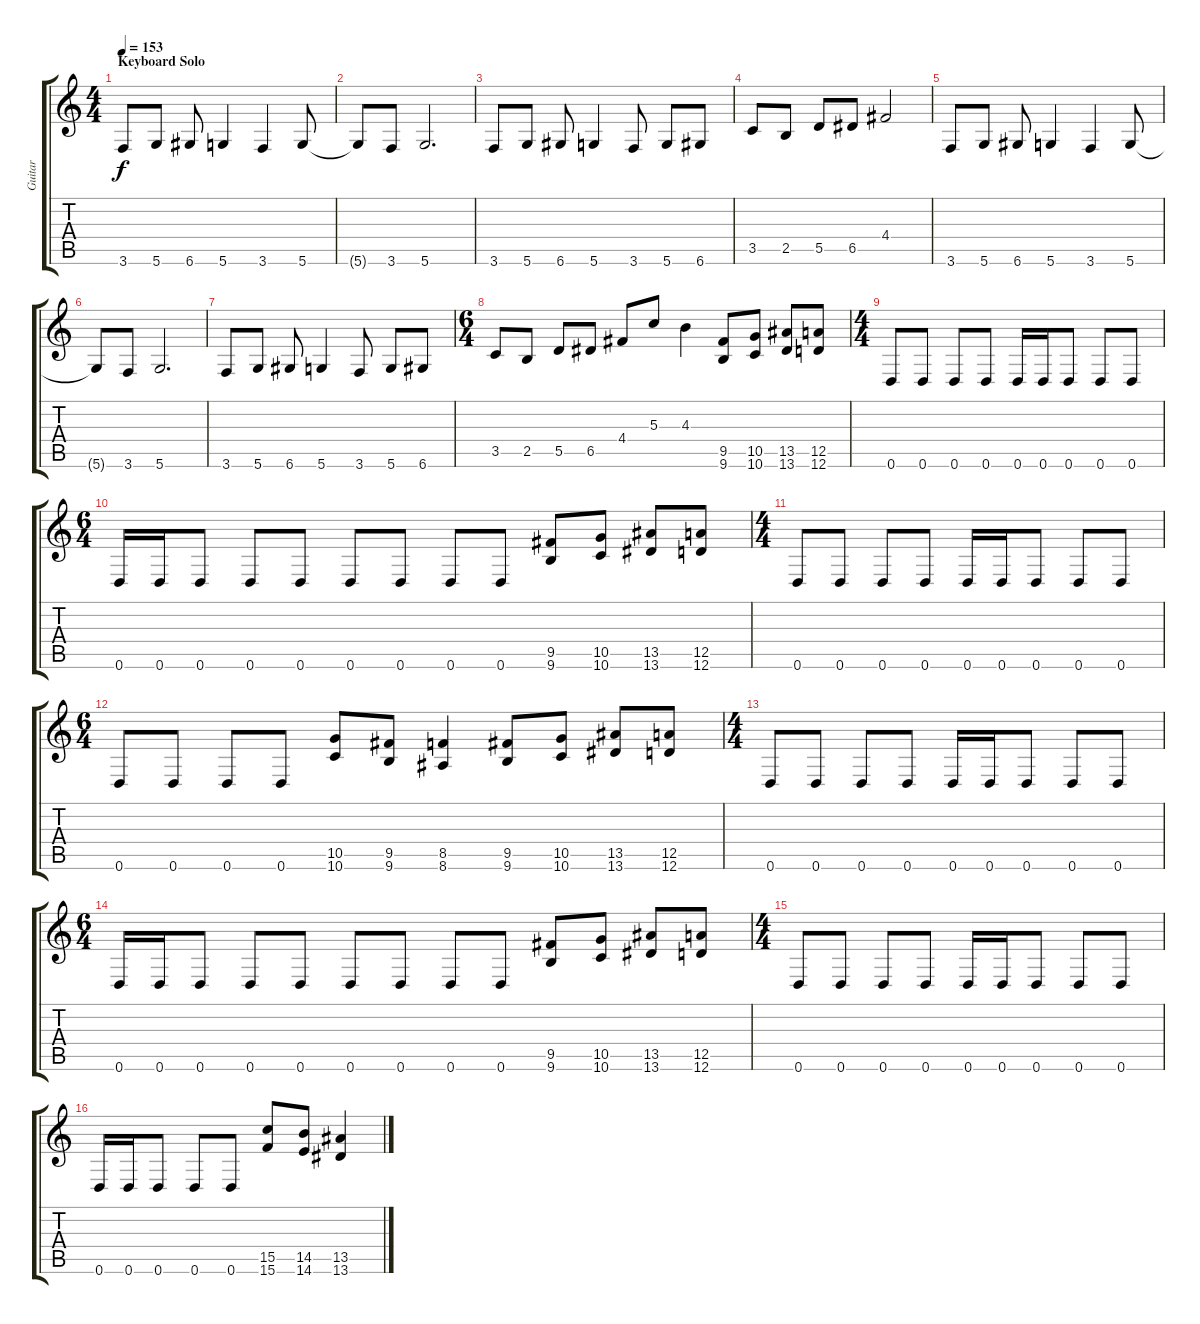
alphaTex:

\track ("Guitar" "Guitar") {instrument electricguitarjazz}
\staff {score tabs}
\tuning (E4 B3 G3 D3 A2 D2) {hide}
\ts (4 4)
\section ("" "Keyboard Solo")
\tempo 153
\clef g2
\ks c
3.6.8{dy f} 5.6.8 6.6.8 5.6.4 3.6.4 5.6.8 |
5.6{t}.8 3.6.8 5.6.2{d} |
3.6.8 5.6.8 6.6.8 5.6.4 3.6.8 5.6.8 6.6.8 |
3.5.8 2.5.8 5.5.8 6.5.8 4.4.2 |
3.6.8 5.6.8 6.6.8 5.6.4 3.6.4 5.6.8 |
5.6{t}.8 3.6.8 5.6.2{d} |
3.6.8 5.6.8 6.6.8 5.6.4 3.6.8 5.6.8 6.6.8 |
\ts (6 4)
3.5.8 2.5.8 5.5.8 6.5.8 4.4.8 5.3.8 4.3.4 (9.5 9.6).8 (10.5 10.6).8 (13.5 13.6).8 (12.5 12.6).8 |
\ts (4 4)
0.6.8 0.6.8 0.6.8 0.6.8 0.6.16 0.6.16 0.6.8 0.6.8 0.6.8 |
\ts (6 4)
0.6.16 0.6.16 0.6.8 0.6.8 0.6.8 0.6.8 0.6.8 0.6.8 0.6.8 (9.5 9.6).8 (10.5 10.6).8 (13.5 13.6).8 (12.5 12.6).8 |
\ts (4 4)
0.6.8 0.6.8 0.6.8 0.6.8 0.6.16 0.6.16 0.6.8 0.6.8 0.6.8 |
\ts (6 4)
0.6.8 0.6.8 0.6.8 0.6.8 (10.5 10.6).8 (9.5 9.6).8 (8.5 8.6).4 (9.5 9.6).8 (10.5 10.6).8 (13.5 13.6).8 (12.5 12.6).8 |
\ts (4 4)
0.6.8 0.6.8 0.6.8 0.6.8 0.6.16 0.6.16 0.6.8 0.6.8 0.6.8 |
\ts (6 4)
0.6.16 0.6.16 0.6.8 0.6.8 0.6.8 0.6.8 0.6.8 0.6.8 0.6.8 (9.5 9.6).8 (10.5 10.6).8 (13.5 13.6).8 (12.5 12.6).8 |
\ts (4 4)
0.6.8 0.6.8 0.6.8 0.6.8 0.6.16 0.6.16 0.6.8 0.6.8 0.6.8 |
0.6.16 0.6.16 0.6.8 0.6.8 0.6.8 (15.5 15.6).8 (14.5 14.6).8 (13.5 13.6).4
